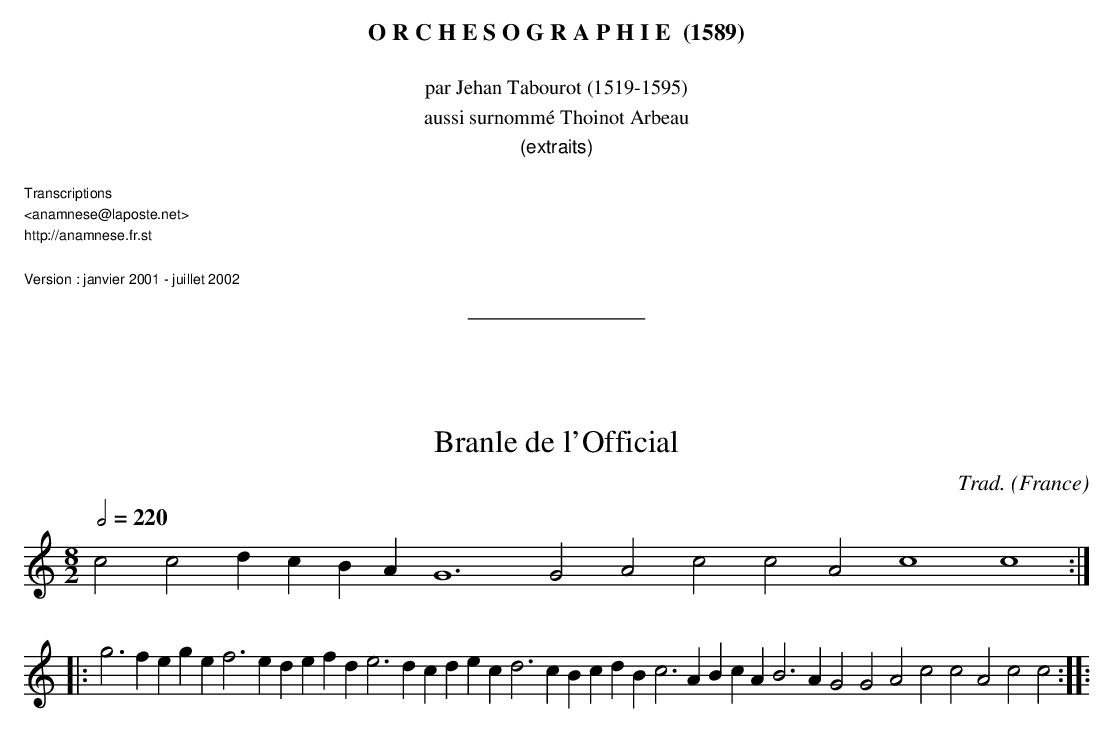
X:1
T:Branle de l'Official
C:Trad.
O:France
M:8/2
L:1/2
Q:1/2=220
K:C
cc d/c/B/A/ G3 GAccAc2c2 ::
g3/2 f/e/g/e/f3/2 e/d/e/f/d/e3/2 d/ c/d/e/c/ \
d3/2 c/B/c/d/B/ c3/2 /A/B/c/A/ B3/2 A/ GGAccAcc ::
